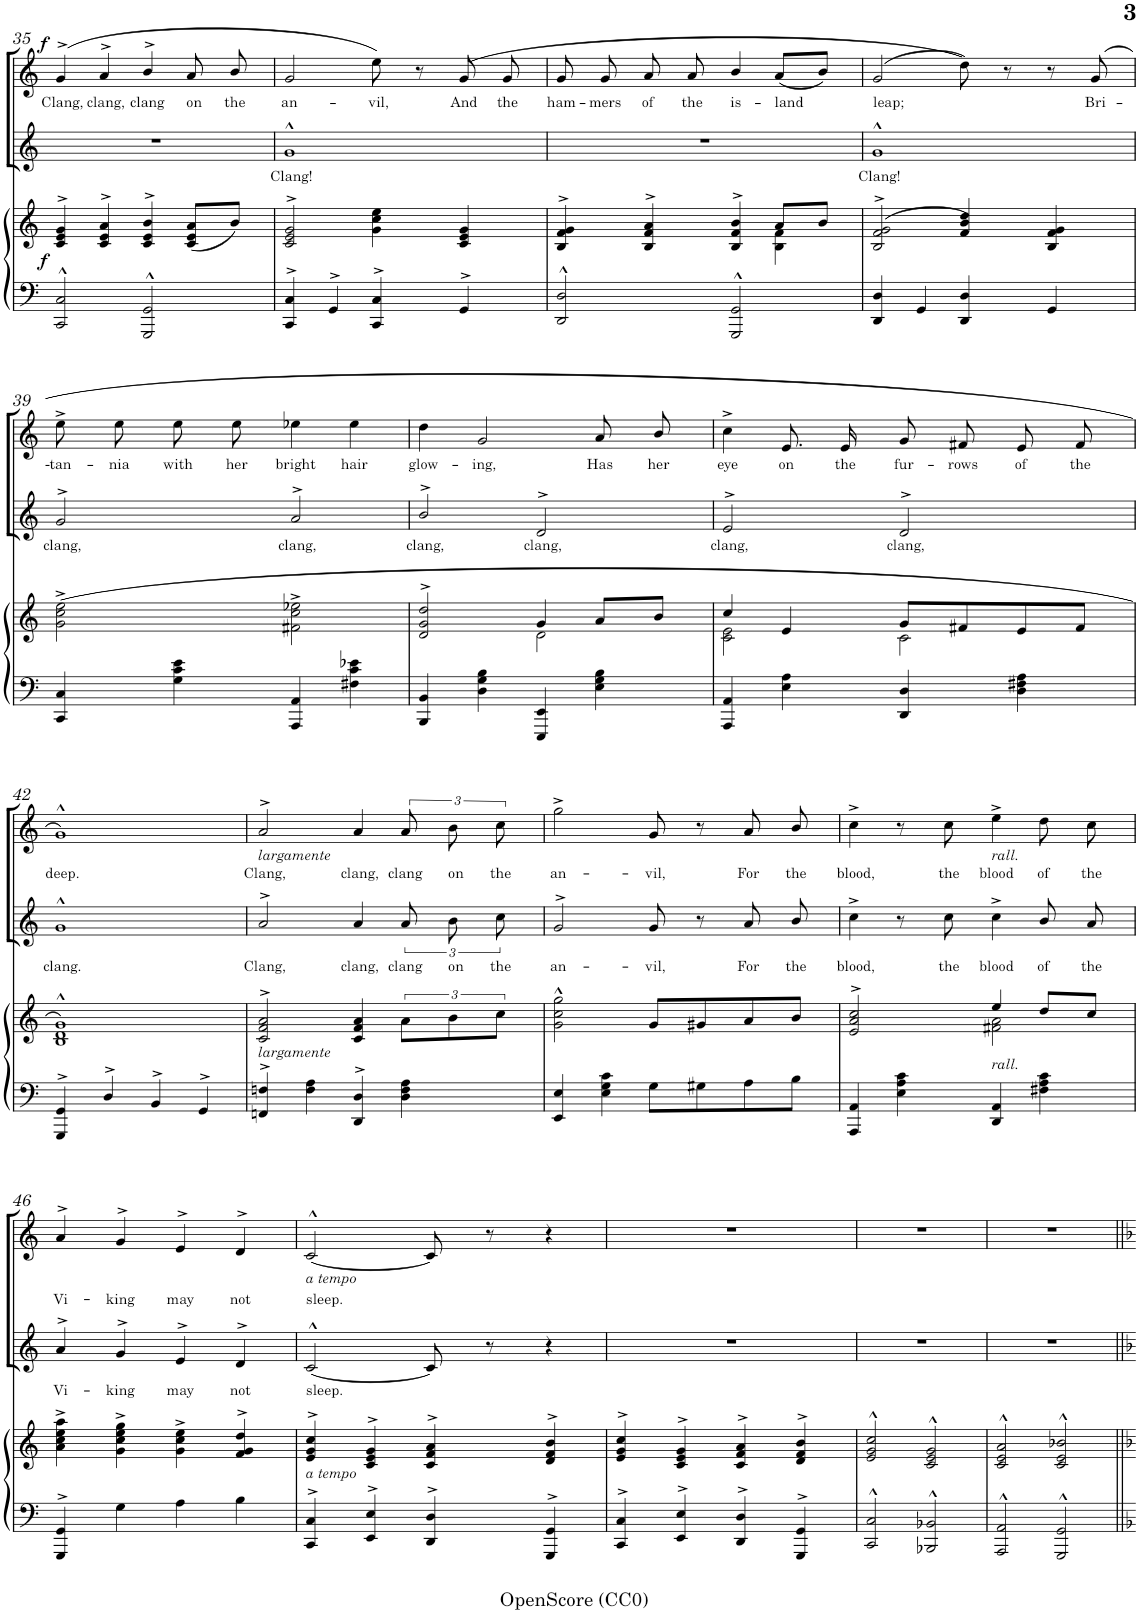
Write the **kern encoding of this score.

**kern	**kern	**dynam	**kern	**text	**kern	**text	**dynam
*part3	*part3	*part3	*part2	*part2	*part1	*part1	*part1
*staff4	*staff3	*staff3/4	*staff2	*staff2	*staff1	*staff1	*staff1
*I"Piano	*	*	*I"2nd Voice	*	*I"1st Voice	*	*
*I'Pno	*	*	*	*	*	*	*
!!LO:PB:g=z
*clefF4	*clefG2	*	*clefG2	*	*clefG2	*	*
*	*	*	*Trd1c2	*	*	*	*
*k[]	*k[]	*	*k[]	*	*k[]	*	*
*M2/2	*M2/2	*	*M2/2	*	*M2/2	*	*
=35	=35	=35	=35	=35	=35	=35	=35
!	!	!LO:DY:b	!	!	!	!LO:LY:b	!LO:DY:a
2CC/^^ 2C/^^	4c/^> 4e/^> 4g/^>	f	1r	.	(4g^>/	Clang,	f
!	!	!	!	!	!	!LO:LY:b	!
.	4c/^> 4e/^> 4a/^>	.	.	.	4a^>/	clang,	.
!	!	!	!	!	!	!LO:LY:b	!
2GGG/^^ 2GG/^^	4c/^> 4e/^> 4b/^>	.	.	.	4b^>/	clang	.
!	!	!	!	!	!	!LO:LY:b	!
.	(8c/ 8e/ 8a/L	.	.	.	8a/	on	.
!	!	!	!	!	!	!LO:LY:b	!
.	8b/J)	.	.	.	8b/	the	.
=36	=36	=36	=36	=36	=36	=36	=36
!	!	!	!	!LO:LY:b	!	!LO:LY:b	!
4CC/^> 4C/^>	2c/^> 2e/^> 2g/^>	.	1g^^	Clang!	2g/	an-	.
4GG^>/	.	.	.	.	.	.	.
!	!	!	!	!	!	!LO:LY:b	!
4CC/^> 4C/^>	4g\ 4cc\ 4ee\	.	.	.	8ee\)	-vil,	.
.	.	.	.	.	8r	.	.
!	!	!	!	!	!	!LO:LY:b	!
4GG^>/	4c/ 4e/ 4g/	.	.	.	(8g/	And	.
!	!	!	!	!	!	!LO:LY:b	!
.	.	.	.	.	8g/	the	.
=37	=37	=37	=37	=37	=37	=37	=37
*	*^	*	*	*	*	*	*
!	!	!	!	!	!	!	!LO:LY:b	!
2DD/^^ 2D/^^	4B/^> 4f/^> 4g/^>	2.ryy	.	1r	.	8g/	ham-	.
!	!	!	!	!	!	!	!LO:LY:b	!
.	.	.	.	.	.	8g/	-mers	.
!	!	!	!	!	!	!	!LO:LY:b	!
.	4B/^> 4f/^> 4a/^>	.	.	.	.	8a/	of	.
!	!	!	!	!	!	!	!LO:LY:b	!
.	.	.	.	.	.	8a/	the	.
!	!	!	!	!	!	!	!LO:LY:b	!
2GGG/^^ 2GG/^^	4B/^> 4f/^> 4b/^>	.	.	.	.	4b/	is-	.
!	!	!	!	!	!	!	!LO:LY:b	!
.	8a/L	4B\ 4f\	.	.	.	(8a/L	-land	.
.	8b/J	.	.	.	.	8b/J)	.	.
*	*v	*v	*	*	*	*	*	*
=38	=38	=38	=38	=38	=38	=38	=38
!	!	!	!	!LO:LY:b	!	!LO:LY:b	!
4DD/ 4D/	(>2B/^> 2f/^> 2g/^>	.	1g^^	Clang!	(2g/	leap;	.
4GG/	.	.	.	.	.	.	.
4DD/ 4D/	4f/ 4b/ 4dd/)	.	.	.	8dd\))	.	.
.	.	.	.	.	8r	.	.
4GG/	4B/ 4f/ 4g/	.	.	.	8r	.	.
!	!	!	!	!	!	!LO:LY:b	!
.	.	.	.	.	(8g/	Bri-	.
!!LO:LB:g=z
=39	=39	=39	=39	=39	=39	=39	=39
!	!	!	!	!LO:LY:b	!	!LO:LY:b	!
4CC/ 4C/	(2g\^ 2cc\^ 2ee\^	.	2g^>/	clang,	8ee^\	-tan-	.
!	!	!	!	!	!	!LO:LY:b	!
.	.	.	.	.	8ee\	-nia	.
!	!	!	!	!	!	!LO:LY:b	!
4G\ 4c\ 4e\	.	.	.	.	8ee\	with	.
!	!	!	!	!	!	!LO:LY:b	!
.	.	.	.	.	8ee\	her	.
!	!	!	!	!LO:LY:b	!	!LO:LY:b	!
4AAA/ 4AA/	2f#X\^ 2cc\^ 2ee-X\^	.	2a^>/	clang,	4ee-X\	bright	.
!	!	!	!	!	!	!LO:LY:b	!
4F#X\ 4c\ 4e-X\	.	.	.	.	4ee-\	hair	.
=40	=40	=40	=40	=40	=40	=40	=40
*	*^	*	*	*	*	*	*
!	!	!	!	!	!LO:LY:b	!	!LO:LY:b	!
4BBB/ 4BB/	2d/^> 2g/^> 2dd/^>	2ryy	.	2b^>/	clang,	4dd\	glow-	.
!	!	!	!	!	!	!	!LO:LY:b	!
4D\ 4G\ 4B\	.	.	.	.	.	2g/	-ing,	.
!	!	!	!	!	!LO:LY:b	!	!	!
4EEE/ 4EE/	4g/	2d\	.	2d^>/	clang,	.	.	.
!	!	!	!	!	!	!	!LO:LY:b	!
4E\ 4G\ 4B\	8a/L	.	.	.	.	8a/	Has	.
!	!	!	!	!	!	!	!LO:LY:b	!
.	8b/J	.	.	.	.	8b/	her	.
=41	=41	=41	=41	=41	=41	=41	=41	=41
!	!	!	!	!	!LO:LY:b	!	!LO:LY:b	!
4AAA/ 4AA/	4cc/	2c\ 2e\	.	2e^>/	clang,	4cc^\	eye	.
!	!	!	!	!	!	!	!LO:LY:b	!
4E\ 4A\	4e/	.	.	.	.	8.e/	on	.
!	!	!	!	!	!	!	!LO:LY:b	!
.	.	.	.	.	.	16e/	the	.
!	!	!	!	!	!LO:LY:b	!	!LO:LY:b	!
4DD/ 4D/	8g/L	2c\	.	2d^>/	clang,	8g/	fur-	.
!	!	!	!	!	!	!	!LO:LY:b	!
.	8f#X/	.	.	.	.	8f#X/	-rows	.
!	!	!	!	!	!	!	!LO:LY:b	!
4D\ 4F#X\ 4A\	8e/	.	.	.	.	8e/	of	.
!	!	!	!	!	!	!	!LO:LY:b	!
.	8f#/J	.	.	.	.	8f#/	the	.
*	*v	*v	*	*	*	*	*	*
!!LO:LB:g=z
=42	=42	=42	=42	=42	=42	=42	=42
!	!	!	!	!LO:LY:b	!	!LO:LY:b	!
4GGG/^> 4GG/^>	1B^^ 1d^^ 1g^^)	.	1g^^	clang.	1g^^)	deep.	.
4D^>/	.	.	.	.	.	.	.
4BB^>/	.	.	.	.	.	.	.
4GG^>/	.	.	.	.	.	.	.
=43	=43	=43	=43	=43	=43	=43	=43
!	!	!	!	!	!LO:TX:b:i:t=largamente	!	!
!	!LO:TX:b:i:t=largamente	!	!	!	!	!	!
!	!	!	!	!LO:LY:b	!	!LO:LY:b	!
4FFn/^> 4Fn/^>	2c/^> 2f/^> 2a/^>	.	2a^>/	Clang,	2a^>/	Clang,	.
4F\ 4A\	.	.	.	.	.	.	.
!	!	!	!	!LO:LY:b	!	!LO:LY:b	!
4DD/^> 4D/^>	4c/ 4f/ 4a/	.	4a/	clang,	4a/	clang,	.
!	!	!	!	!LO:LY:b	!	!LO:LY:b	!
4D\ 4F\ 4A\	12a\L	.	12a\L	clang	12a/	clang	.
!	!	!	!	!LO:LY:b	!	!LO:LY:b	!
.	12b\	.	12b\	on	12b\	on	.
!	!	!	!	!LO:LY:b	!	!LO:LY:b	!
.	12cc\J	.	12cc\J	the	12cc\	the	.
=44	=44	=44	=44	=44	=44	=44	=44
!	!	!	!	!LO:LY:b	!	!LO:LY:b	!
4EE/ 4E/	2g\^^ 2cc\^^ 2gg\^^	.	2g^>/	an-	2gg^\	an-	.
4E\ 4G\ 4c\	.	.	.	.	.	.	.
!	!	!	!	!LO:LY:b	!	!LO:LY:b	!
8G\L	8g/L	.	8g/	-vil,	8g/	-vil,	.
8G#X\	8g#X/	.	8r	.	8r	.	.
!	!	!	!	!LO:LY:b	!	!LO:LY:b	!
8A\	8a/	.	8a/L	For	8a/	For	.
!	!	!	!	!LO:LY:b	!	!LO:LY:b	!
8B\J	8b/J	.	8b/J	the	8b/	the	.
=45	=45	=45	=45	=45	=45	=45	=45
*	*^	*	*	*	*	*	*
!	!	!	!	!	!LO:LY:b	!	!LO:LY:b	!
4AAA/ 4AA/	2e/^> 2a/^> 2cc/^>	2ryy	.	4cc^\	blood,	4cc^\	blood,	.
4E\ 4A\ 4c\	.	.	.	8r	.	8r	.	.
!	!	!	!	!	!LO:LY:b	!	!LO:LY:b	!
.	.	.	.	8cc\	the	8cc\	the	.
!	!	!	!	!	!	!LO:TX:b:i:t=rall.	!	!
!	!LO:TX:b:i:t=rall.	!	!	!	!	!	!	!
!	!	!	!	!	!LO:LY:b	!	!LO:LY:b	!
4DD/ 4AA/	4ee/	2f#X\ 2a\	.	4cc^>\	blood	4ee^\	blood	.
!	!	!	!	!	!LO:LY:b	!	!LO:LY:b	!
4F#X\ 4A\ 4c\	8dd/L	.	.	8b/L	of	8dd\	of	.
!	!	!	!	!	!LO:LY:b	!	!LO:LY:b	!
.	8cc/J	.	.	8a/J	the	8cc\	the	.
*	*v	*v	*	*	*	*	*	*
!!LO:LB:g=z
=46	=46	=46	=46	=46	=46	=46	=46
!	!	!	!	!LO:LY:b	!	!LO:LY:b	!
4GGG/^> 4GG/^>	4a\^ 4cc\^ 4ee\^ 4aa\^	.	4a^>/	Vi-	4a^>/	Vi-	.
!	!	!	!	!LO:LY:b	!	!LO:LY:b	!
4G\	4g\^ 4cc\^ 4ee\^ 4gg\^	.	4g^>/	-king	4g^>/	-king	.
!	!	!	!	!LO:LY:b	!	!LO:LY:b	!
4A\	4g\^ 4cc\^ 4ee\^	.	4e^>/	may	4e^>/	may	.
!	!	!	!	!LO:LY:b	!	!LO:LY:b	!
4B\	4f/^> 4g/^> 4dd/^>	.	4d^>/	not	4d^>/	not	.
=47	=47	=47	=47	=47	=47	=47	=47
!	!	!	!	!	!LO:TX:b:i:t=a tempo	!	!
!	!LO:TX:b:i:t=a tempo	!	!	!	!	!	!
!	!	!	!	!LO:LY:b	!	!LO:LY:b	!
4CC/^> 4C/^>	4e/^> 4g/^> 4cc/^>	.	[2c^^/	sleep.	[2c^^/	sleep.	.
4EE/^> 4E/^>	4c/^> 4e/^> 4g/^>	.	.	.	.	.	.
4DD/^> 4D/^>	4c/^> 4f/^> 4a/^>	.	8c/]	.	8c/]	.	.
.	.	.	8r	.	8r	.	.
4GGG/^> 4GG/^>	4d/^> 4f/^> 4b/^>	.	4r	.	4r	.	.
=48	=48	=48	=48	=48	=48	=48	=48
4CC/^> 4C/^>	4e/^> 4g/^> 4cc/^>	.	1r	.	1r	.	.
4EE/^> 4E/^>	4c/^> 4e/^> 4g/^>	.	.	.	.	.	.
4DD/^> 4D/^>	4c/^> 4f/^> 4a/^>	.	.	.	.	.	.
4GGG/^> 4GG/^>	4d/^> 4f/^> 4b/^>	.	.	.	.	.	.
=49	=49	=49	=49	=49	=49	=49	=49
2CC/^^ 2C/^^	2e/^^ 2g/^^ 2cc/^^	.	1r	.	1r	.	.
2BBB-X/^^ 2BB-X/^^	2c/^^ 2e/^^ 2g/^^	.	.	.	.	.	.
=50	=50	=50	=50	=50	=50	=50	=50
2AAA/^^ 2AA/^^	2c/^^ 2e/^^ 2a/^^	.	1r	.	1r	.	.
2GGG/^^ 2GG/^^	2c/^^ 2e/^^ 2b-X/^^	.	.	.	.	.	.
=||	=||	=||	=||	=||	=||	=||	=||
*-	*-	*-	*-	*-	*-	*-	*-
